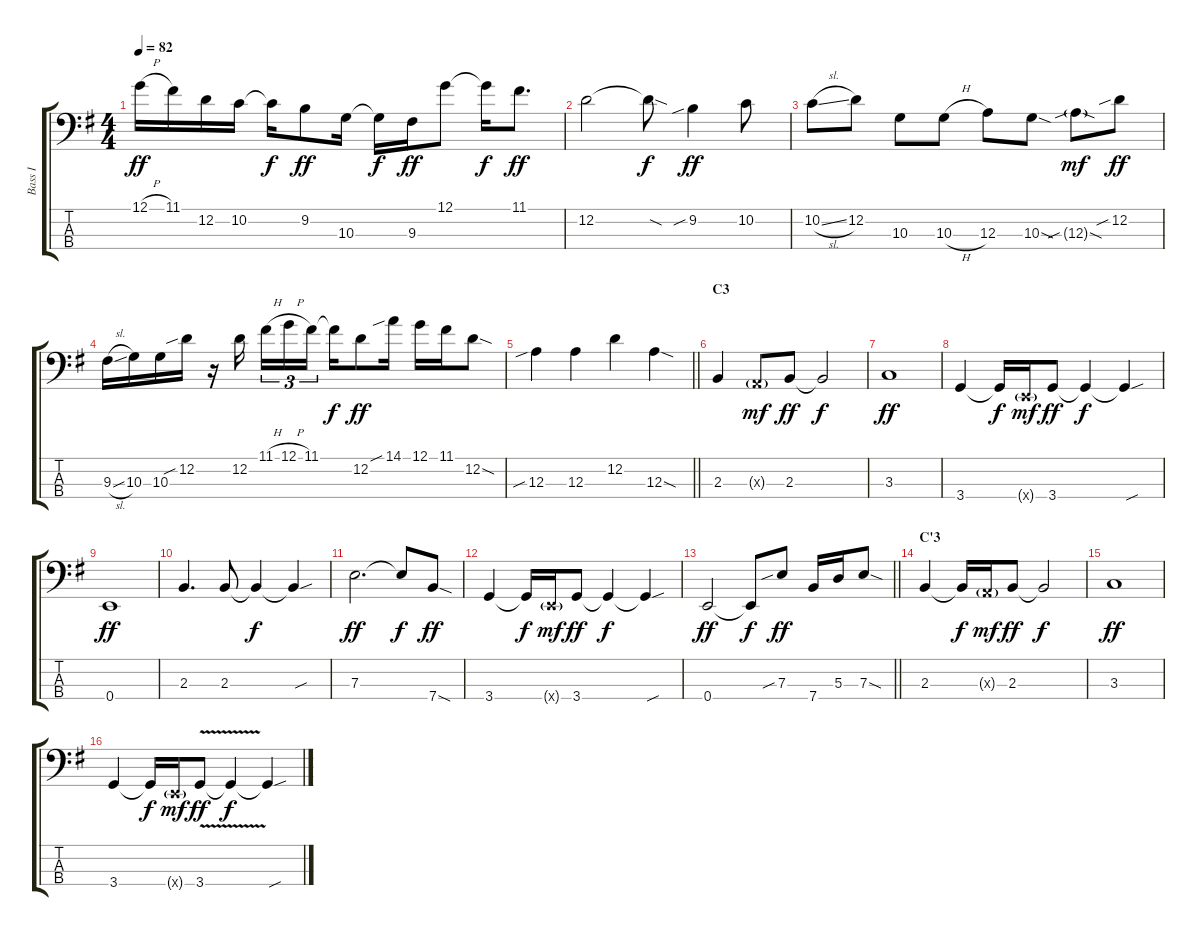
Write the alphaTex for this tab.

\track ("Bass I" "Bass I") {instrument electricbasspick}
\staff {score tabs}
\tuning (G2 D2 A1 E1) {hide}
\ts (4 4)
\tempo 82
\clef f4
\ks g
12.1{h}.16{dy ff} 11.1.16 12.2.16 10.2.16 10.2{t}.16{dy f} 9.2.8{dy ff} 10.3.16 10.3{t}.16{dy f} 9.3.16{dy ff} 12.1.8 12.1{t}.16{dy f} 11.1.8{d dy ff} |
12.2.2 12.2{sod t}.8{dy f} 9.2{sib}.4{dy ff} 10.2.8 |
10.2{sl}.8 12.2.8 10.3.8 10.3{h}.8 12.3.8 10.3{sod}.8 12.3{sib sod g}.8{dy mf} 12.2{sib}.8{dy ff} |
9.3{sl}.16 10.3.16 10.3.16 12.2{sib}.16 r.16 12.2.16{beam splitsecondary} 11.1{h}.16{tu (3 2)} 12.1{h}.16{tu (3 2)} 11.1.16{tu (3 2)} 11.1{t}.16{dy f} 12.2.8{dy ff} 14.1{sib}.16 12.1.16 11.1.16 12.2{sod}.8 |
\barLineRight lightlight
12.3{sib}.4 12.3.4 12.2.4 12.3{sod}.4 |
\section ("" "C3")
2.3.4 0.3{g x}.8{dy mf} 2.3.8{dy ff} 2.3{t}.2{dy f} |
3.3.1{dy ff} |
3.4.4 3.4{t}.16{dy f} 0.4{g x}.16{dy mf} 3.4.8{dy ff} 3.4{t}.4{dy f} 3.4{sou t}.4 |
0.4.1{dy ff} |
2.3.4{d} 2.3.8 2.3{t}.4{dy f} 2.3{sou t}.4 |
7.3.2{d dy ff} 7.3{t}.8{dy f} 7.4{sod}.8{dy ff} |
3.4.4 3.4{t}.16{dy f} 0.4{g x}.16{dy mf} 3.4.8{dy ff} 3.4{t}.4{dy f} 3.4{sou t}.4 |
\barLineRight lightlight
0.4.2{dy ff} 0.4{t}.8{dy f} 7.3{sib}.8{dy ff} 7.4.16 5.3.16 7.3{sod}.8 |
\section ("" "C'3")
2.3.4 2.3{t}.16{dy f} 0.3{g x}.16{dy mf} 2.3.8{dy ff} 2.3{t}.2{dy f} |
3.3.1{dy ff} |
3.4.4 3.4{t}.16{dy f} 0.4{g x}.16{dy mf} 3.4{v}.8{dy ff} 3.4{t}.4{dy f} 3.4{sou t}.4
